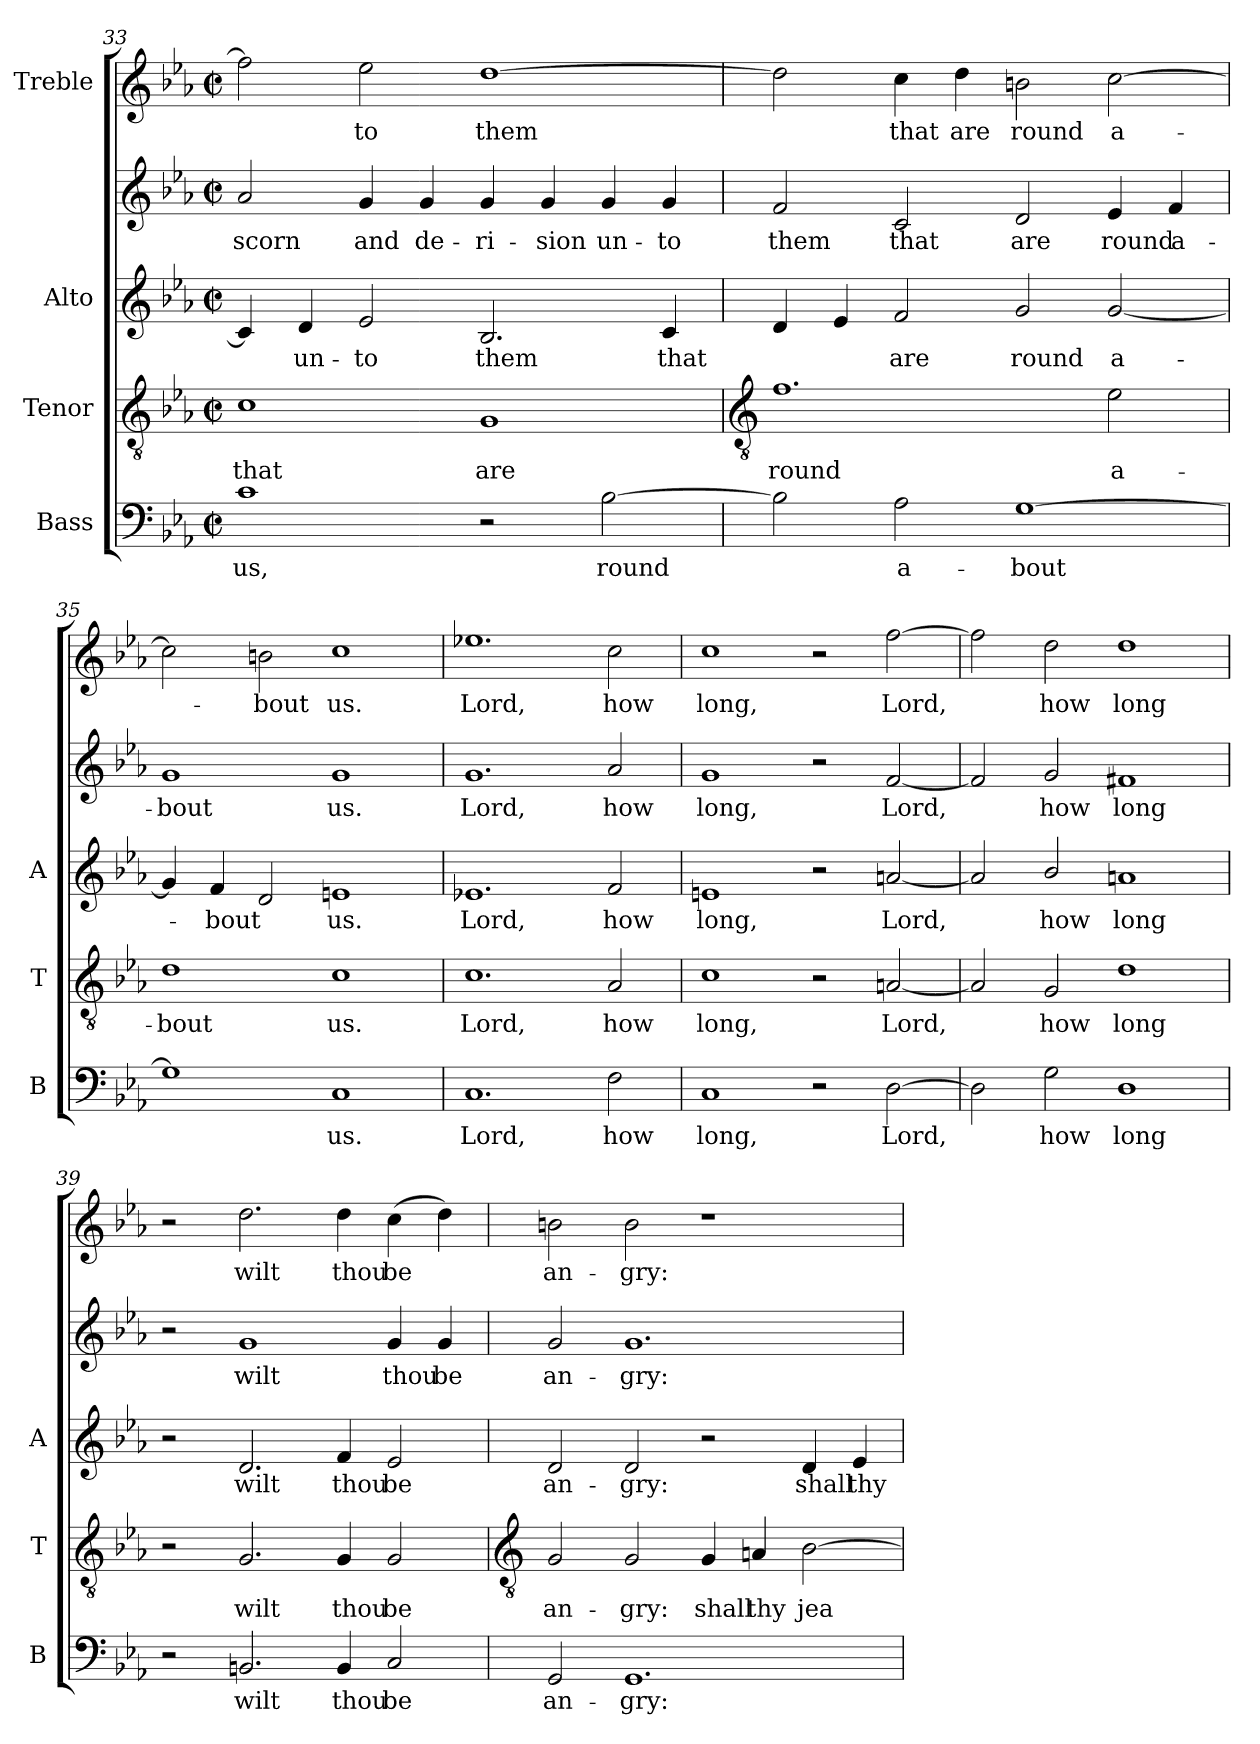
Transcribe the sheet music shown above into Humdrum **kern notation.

**kern	**text	**kern	**text	**kern	**text	**kern	**text	**kern	**text
*part4	*part4	*part3	*part3	*part2	*part2	*part2	*part2	*part1	*part1
*staff5	*staff5	*staff4	*staff4	*staff3	*staff3	*staff2	*staff2	*staff1	*staff1
*I"Bass	*	*I"Tenor	*	*I"Alto	*	*	*	*I"Treble	*
*I'B	*	*I'T	*	*I'A	*	*	*	*	*
*clefF4	*	*clefGv2	*	*clefG2	*	*clefG2	*	*clefG2	*
*k[b-e-a-]	*	*k[b-e-a-]	*	*k[b-e-a-]	*	*k[b-e-a-]	*	*k[b-e-a-]	*
*E-:	*	*E-:	*	*E-:	*	*E-:	*	*E-:	*
*M4/2	*	*M4/2	*	*M4/2	*	*M4/2	*	*M4/2	*
*met(c|)	*	*met(c|)	*	*met(c|)	*	*met(c|)	*	*met(c|)	*
=33	=33	=33	=33	=33	=33	=33	=33	=33	=33
!	!LO:LY:b	!	!LO:LY:b	!	!	!	!LO:LY:b	!	!
1c	us,	1c/	that	4c]	.	2a-	scorn	2ff]	.
!	!	!	!	!	!LO:LY:b	!	!	!	!
.	.	.	.	4d	un-	.	.	.	.
!	!	!	!	!	!LO:LY:b	!	!LO:LY:b	!	!LO:LY:b
.	.	.	.	2e-	-to	4g	and	2ee-	to
!	!	!	!	!	!	!	!LO:LY:b	!	!
.	.	.	.	.	.	4g	de-	.	.
!	!	!	!LO:LY:b	!	!LO:LY:b	!	!LO:LY:b	!	!LO:LY:b
2r	.	1G	are	2.B-	them	4g	-ri-	[1dd	them
!	!	!	!	!	!	!	!LO:LY:b	!	!
.	.	.	.	.	.	4g	-sion	.	.
!	!LO:LY:b	!	!	!	!	!	!LO:LY:b	!	!
[2B-	round	.	.	.	.	4g	un-	.	.
!	!	!	!	!	!LO:LY:b	!	!LO:LY:b	!	!
.	.	.	.	4c	that	4g	-to	.	.
!!LO:LB:g=z
=34	=34	=34	=34	=34	=34	=34	=34	=34	=34
*	*	*clefGv2	*	*	*	*	*	*	*
!	!	!	!LO:LY:b	!	!	!	!LO:LY:b	!	!
2B-]	.	1.f	round	4d	.	2f	them	2dd]	.
.	.	.	.	4e-	.	.	.	.	.
!	!LO:LY:b	!	!	!	!LO:LY:b	!	!LO:LY:b	!	!LO:LY:b
2A-	a-	.	.	2f	-are	2c	that	4cc	that
!	!	!	!	!	!	!	!	!	!LO:LY:b
.	.	.	.	.	.	.	.	4dd	are
!	!LO:LY:b	!	!	!	!LO:LY:b	!	!LO:LY:b	!	!LO:LY:b
[1G	-bout	.	.	2g	round	2d	are	2bn	round
!	!	!	!LO:LY:b	!	!LO:LY:b	!	!LO:LY:b	!	!LO:LY:b
.	.	2e-	a-	[2g	a-	4e-	round	[2cc\	a-
!	!	!	!	!	!	!	!LO:LY:b	!	!
.	.	.	.	.	.	4f	a-	.	.
=35	=35	=35	=35	=35	=35	=35	=35	=35	=35
!	!	!	!LO:LY:b	!	!	!	!LO:LY:b	!	!
1G]	.	1d	-bout	4g]	.	1g	bout	2cc\]	.
!	!	!	!	!	!LO:LY:b	!	!	!	!
.	.	.	.	4f	bout	.	.	.	.
!	!	!	!	!	!	!	!	!	!LO:LY:b
.	.	.	.	2d	.	.	.	2bn	bout
!	!LO:LY:b	!	!LO:LY:b	!	!LO:LY:b	!	!LO:LY:b	!	!LO:LY:b
1C	us.	1c/	us.	1en	us.	1g	us.	1cc	us.
=36	=36	=36	=36	=36	=36	=36	=36	=36	=36
!	!LO:LY:b	!	!LO:LY:b	!	!LO:LY:b	!	!LO:LY:b	!	!LO:LY:b
1.C	Lord,	1.c/	Lord,	1.e-X	Lord,	1.g	Lord,	1.ee-X	Lord,
!	!LO:LY:b	!	!LO:LY:b	!	!LO:LY:b	!	!LO:LY:b	!	!LO:LY:b
2F	how	2A-	how	2f	how	2a-	how	2cc	how
=37	=37	=37	=37	=37	=37	=37	=37	=37	=37
!	!LO:LY:b	!	!LO:LY:b	!	!LO:LY:b	!	!LO:LY:b	!	!LO:LY:b
1C	long,	1c/	long,	1en	long,	1g	long,	1cc	long,
2r	.	2r	.	2r	.	2r	.	2r	.
!	!LO:LY:b	!	!LO:LY:b	!	!LO:LY:b	!	!LO:LY:b	!	!LO:LY:b
[2D	Lord,	[2An	Lord,	[2an	Lord,	[2f	Lord,	[2ff	Lord,
=38	=38	=38	=38	=38	=38	=38	=38	=38	=38
2D]	.	2A]	.	2a]	.	2f]	.	2ff]	.
!	!LO:LY:b	!	!LO:LY:b	!	!LO:LY:b	!	!LO:LY:b	!	!LO:LY:b
2G	how	2G	how	2b-/	how	2g	how	2dd	how
!	!LO:LY:b	!	!LO:LY:b	!	!LO:LY:b	!	!LO:LY:b	!	!LO:LY:b
1D	long	1d	long	1a	long	1f#X	long	1dd	long
=39	=39	=39	=39	=39	=39	=39	=39	=39	=39
2r	.	2r	.	2r	.	2r	.	2r	.
!	!LO:LY:b	!	!LO:LY:b	!	!LO:LY:b	!	!LO:LY:b	!	!LO:LY:b
2.BBn	wilt	2.G	wilt	2.d	wilt	1g	wilt	2.dd	wilt
!	!LO:LY:b	!	!LO:LY:b	!	!LO:LY:b	!	!	!	!LO:LY:b
4BB	thou	4G	thou	4f	thou	.	.	4dd	thou
!	!LO:LY:b	!	!LO:LY:b	!	!LO:LY:b	!	!LO:LY:b	!	!LO:LY:b
2C	be	2G	be	2e-	be	4g	thou	(>4cc	be
!	!	!	!	!	!	!	!LO:LY:b	!	!
.	.	.	.	.	.	4g	be	4dd)	.
!!LO:LB:g=z
=40	=40	=40	=40	=40	=40	=40	=40	=40	=40
*	*	*clefGv2	*	*	*	*	*	*	*
!	!LO:LY:b	!	!LO:LY:b	!	!LO:LY:b	!	!LO:LY:b	!	!LO:LY:b
2GG	an-	2G	an-	2d	an-	2g	an-	2bn	an-
!	!LO:LY:b	!	!LO:LY:b	!	!LO:LY:b	!	!LO:LY:b	!	!LO:LY:b
1.GG	-gry:	2G	-gry:	2d	-gry:	1.g	-gry:	2b	-gry:
!	!	!	!LO:LY:b	!	!	!	!	!	!
.	.	4G	shall	2r	.	.	.	1r	.
!	!	!	!LO:LY:b	!	!	!	!	!	!
.	.	4An	thy	.	.	.	.	.	.
!	!	!	!LO:LY:b	!	!LO:LY:b	!	!	!	!
.	.	[2B-	jea-	4d	shall	.	.	.	.
!	!	!	!	!	!LO:LY:b	!	!	!	!
.	.	.	.	4e-	thy	.	.	.	.
=	=	=	=	=	=	=	=	=	=
*-	*-	*-	*-	*-	*-	*-	*-	*-	*-
